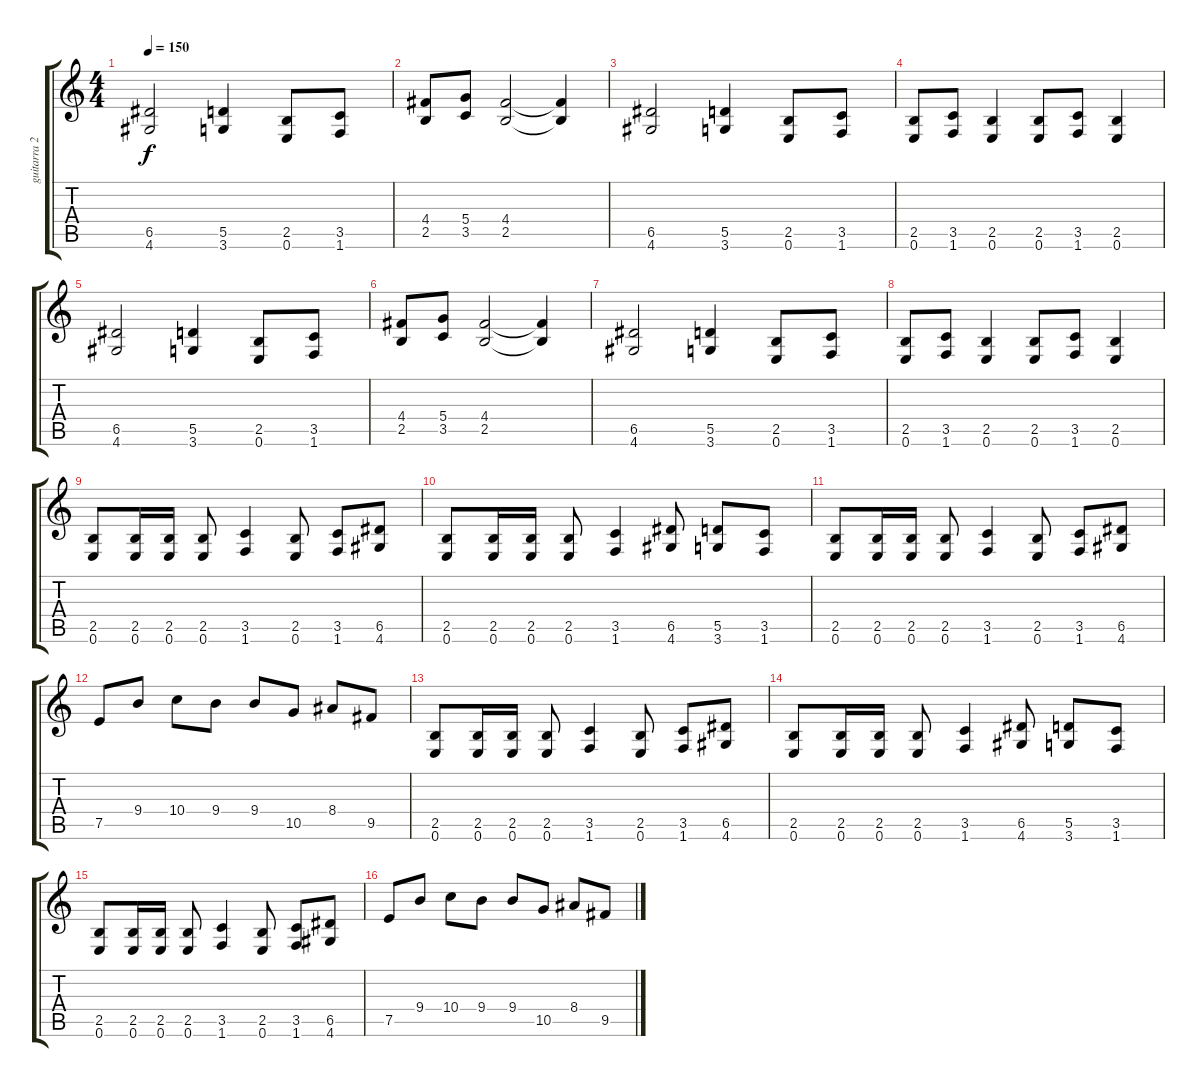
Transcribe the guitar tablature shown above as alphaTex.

\track ("guitarra 2" "guitarra 2") {instrument distortionguitar}
\staff {score tabs}
\tuning (E4 B3 G3 D3 A2 E2) {hide}
\ts (4 4)
\tempo 150
\clef g2
\ks c
(6.5 4.6).2{dy f} (5.5 3.6).4 (2.5 0.6).8 (3.5 1.6).8 |
(4.4 2.5).8 (5.4 3.5).8 (4.4 2.5).2 (4.4{t} 2.5{t}).4 |
(6.5 4.6).2 (5.5 3.6).4 (2.5 0.6).8 (3.5 1.6).8 |
(2.5 0.6).8 (3.5 1.6).8 (2.5 0.6).4 (2.5 0.6).8 (3.5 1.6).8 (2.5 0.6).4 |
(6.5 4.6).2 (5.5 3.6).4 (2.5 0.6).8 (3.5 1.6).8 |
(4.4 2.5).8 (5.4 3.5).8 (4.4 2.5).2 (4.4{t} 2.5{t}).4 |
(6.5 4.6).2 (5.5 3.6).4 (2.5 0.6).8 (3.5 1.6).8 |
(2.5 0.6).8 (3.5 1.6).8 (2.5 0.6).4 (2.5 0.6).8 (3.5 1.6).8 (2.5 0.6).4 |
(2.5 0.6).8 (2.5 0.6).16 (2.5 0.6).16 (2.5 0.6).8 (3.5 1.6).4 (2.5 0.6).8 (3.5 1.6).8 (6.5 4.6).8 |
(2.5 0.6).8 (2.5 0.6).16 (2.5 0.6).16 (2.5 0.6).8 (3.5 1.6).4 (6.5 4.6).8 (5.5 3.6).8 (3.5 1.6).8 |
(2.5 0.6).8 (2.5 0.6).16 (2.5 0.6).16 (2.5 0.6).8 (3.5 1.6).4 (2.5 0.6).8 (3.5 1.6).8 (6.5 4.6).8 |
7.5.8 9.4.8 10.4.8 9.4.8 9.4.8 10.5.8 8.4.8 9.5.8 |
(2.5 0.6).8 (2.5 0.6).16 (2.5 0.6).16 (2.5 0.6).8 (3.5 1.6).4 (2.5 0.6).8 (3.5 1.6).8 (6.5 4.6).8 |
(2.5 0.6).8 (2.5 0.6).16 (2.5 0.6).16 (2.5 0.6).8 (3.5 1.6).4 (6.5 4.6).8 (5.5 3.6).8 (3.5 1.6).8 |
(2.5 0.6).8 (2.5 0.6).16 (2.5 0.6).16 (2.5 0.6).8 (3.5 1.6).4 (2.5 0.6).8 (3.5 1.6).8 (6.5 4.6).8 |
7.5.8 9.4.8 10.4.8 9.4.8 9.4.8 10.5.8 8.4.8 9.5.8
